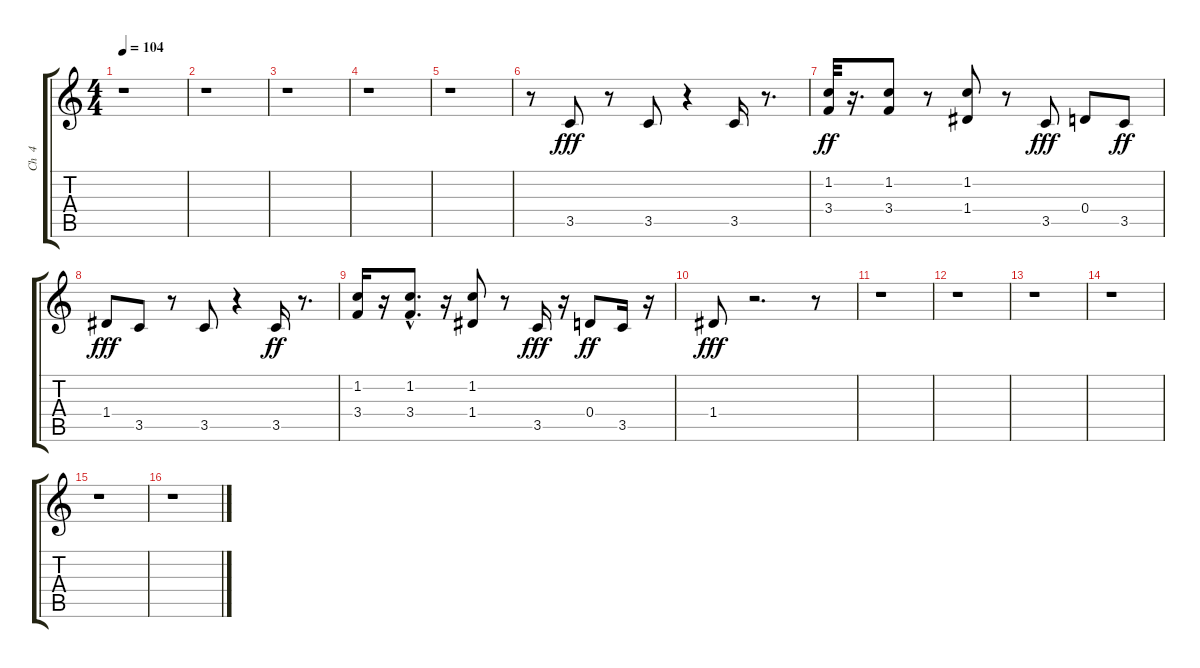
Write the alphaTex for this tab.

\track ("Ch  4   " "Ch  4   ") {instrument electricguitarclean}
\staff {score tabs}
\tuning (E4 B3 G3 D3 A2 E2) {hide}
\ts (4 4)
\tempo 104
\clef g2
\ks c
r.1{dy ff} |
r.1 |
r.1 |
r.1 |
r.1 |
r.8 3.5.8{dy fff} r.8 3.5.8 r.4 3.5.16 r.8{d} |
(1.2 3.4).32{dy ff} r.16{d} (1.2 3.4).8 r.8 (1.2 1.4).8 r.8 3.5.8{dy fff} 0.4.8 3.5.8{dy ff} |
1.4.8{dy fff} 3.5.8 r.8 3.5.8 r.4 3.5.16{dy ff} r.8{d} |
(1.2 3.4).16 r.16 (1.2{hac} 3.4{hac}).8{d} r.16 (1.2 1.4).8 r.8 3.5.16{dy fff} r.16 0.4.8{dy ff} 3.5.16 r.16 |
1.4.8{dy fff} r.2{d} r.8 |
r.1 |
r.1 |
r.1 |
r.1 |
r.1 |
r.1
